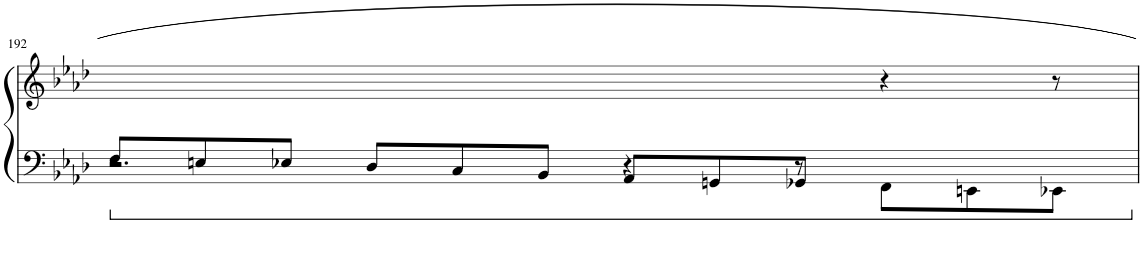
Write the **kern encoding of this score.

**kern	**kern
*part1	*part1
*staff2	*staff1
*I"Piano	*
*I'Pno.	*
!!LO:PB:g=z
*clefF4	*clefG2
*k[b-e-a-d-]	*k[b-e-a-d-]
*M12/8	*M12/8
=192	=192
*^	*
8F/L	2.r	8ryy
8En/	.	.
8E-X/J	.	.
8D-/L	.	.
8C/	.	.
8BB-/J	.	.
8AA-/L	4r	.
8GGn/	.	.
8GG-X/J	8r	.
4.ryy	8FF\L	4r
.	8EEn\	.
.	8EE-X\J	8r
*v	*v	*
=	=
*-	*-
